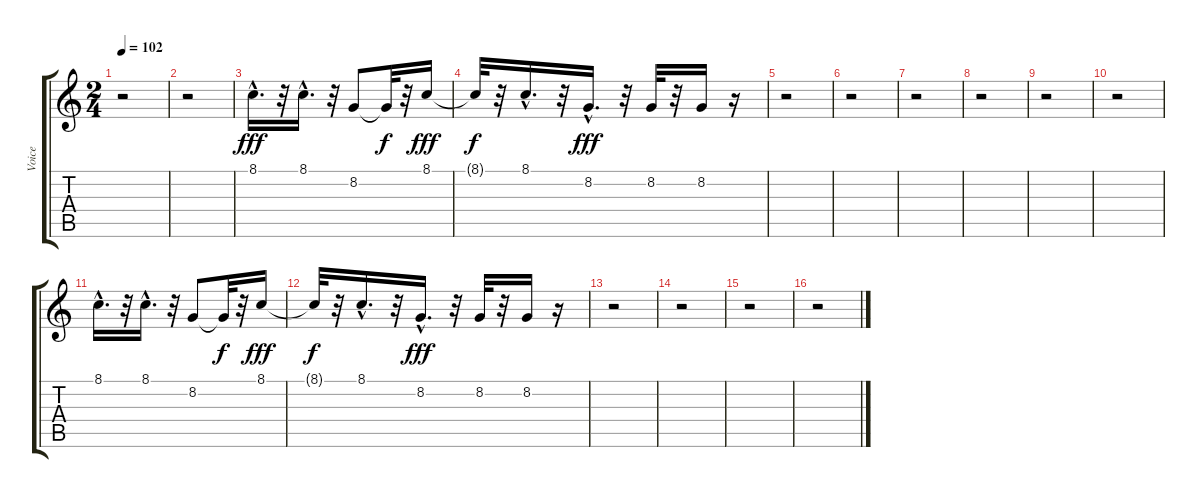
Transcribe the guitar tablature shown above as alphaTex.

\track ("Voice" "Voice") {instrument pad4choir}
\staff {score tabs}
\tuning (E4 B3 G3 D3 A2 E2) {hide}
\ts (2 4)
\tempo 102
\clef g2
\ks c
r.2{dy mf} |
r.2 |
8.1{hac}.16{d dy fff} r.32 8.1{hac}.16{d} r.32 8.2.8 8.2{t}.32{dy f} r.32 8.1.16{dy fff} |
8.1{t}.32{dy f} r.32 8.1{hac}.16{d} r.32 8.2{hac}.16{d dy fff} r.32 8.2.32 r.32 8.2.16 r.16 |
r.2 |
r.2 |
r.2 |
r.2 |
r.2 |
r.2 |
8.1{hac}.16{d} r.32 8.1{hac}.16{d} r.32 8.2.8 8.2{t}.32{dy f} r.32 8.1.16{dy fff} |
8.1{t}.32{dy f} r.32 8.1{hac}.16{d} r.32 8.2{hac}.16{d dy fff} r.32 8.2.32 r.32 8.2.16 r.16 |
r.2 |
r.2 |
r.2 |
r.2
